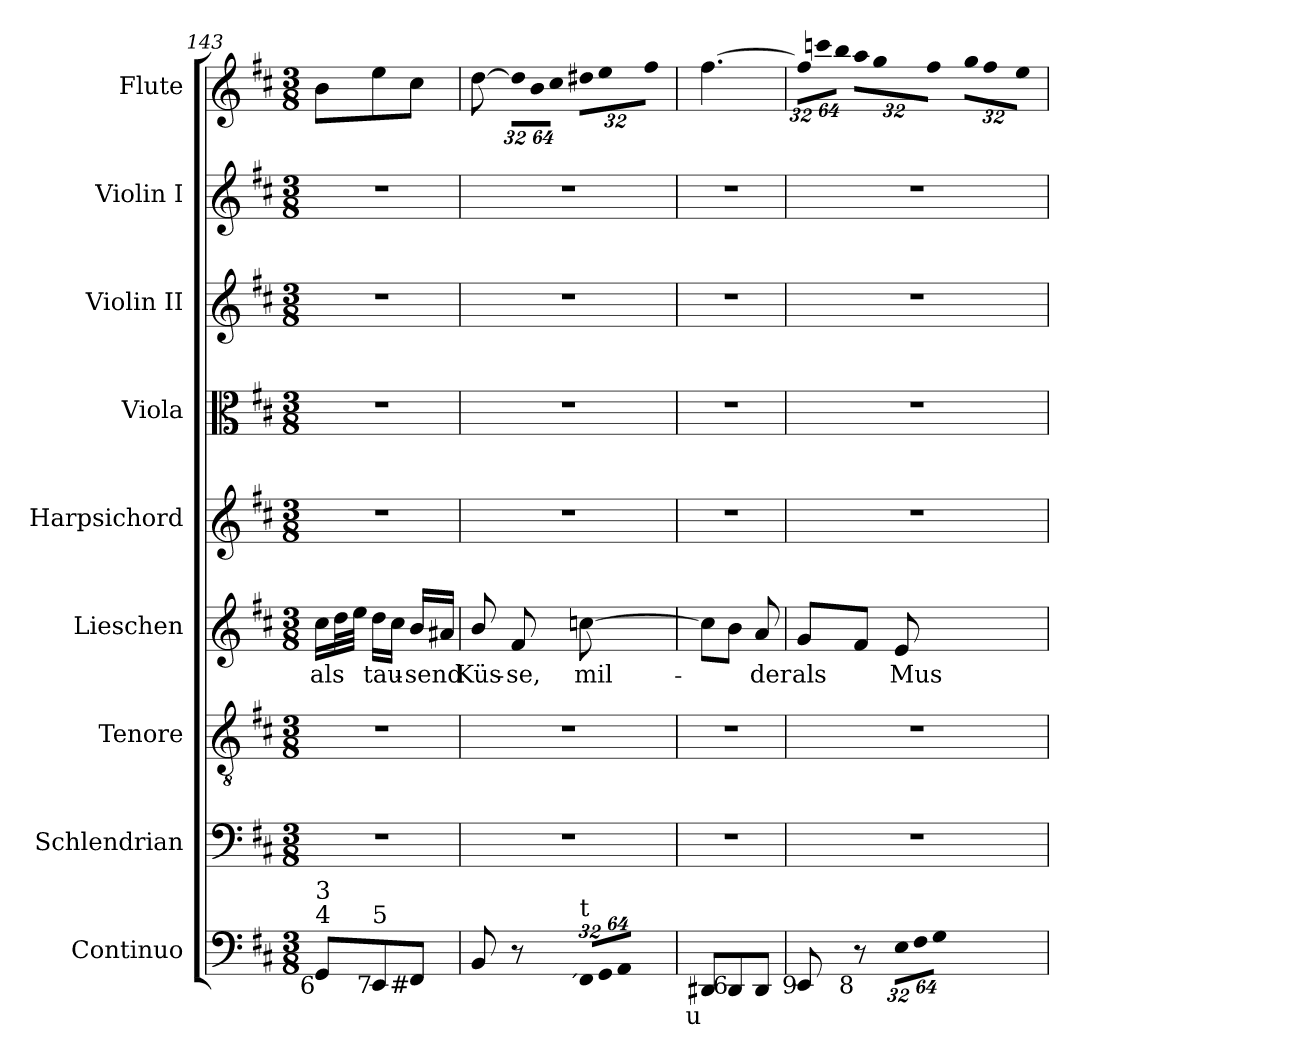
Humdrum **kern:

**kern	**kern	**kern	**kern	**text	**kern	**kern	**kern	**kern	**kern
*part9	*part8	*part7	*part6	*part6	*part5	*part4	*part3	*part2	*part1
*staff9	*staff8	*staff7	*staff6	*staff6	*staff5	*staff4	*staff3	*staff2	*staff1
*I"Continuo	*I"Schlendrian	*I"Tenore	*I"Lieschen	*	*I"Harpsichord	*I"Viola	*I"Violin II	*I"Violin I	*I"Flute
*I'Continuo	*I'Schlendrian	*I'Tenore	*I'Lieschen	*	*	*I'Viola	*	*	*
*clefF4	*clefF4	*clefGv2	*clefG2	*	*clefG2	*clefC3	*clefG2	*clefG2	*clefG2
*	*	*ITrd7c12	*	*	*	*	*	*	*
*k[f#c#]	*k[f#c#]	*k[f#c#]	*k[f#c#]	*	*k[f#c#]	*k[f#c#]	*k[f#c#]	*k[f#c#]	*k[f#c#]
*D:	*D:	*D:	*D:	*	*D:	*D:	*D:	*D:	*D:
*M3/8	*M3/8	*M3/8	*M3/8	*	*M3/8	*M3/8	*M3/8	*M3/8	*M3/8
=143	=143	=143	=143	=143	=143	=143	=143	=143	=143
!	!LO:N:vis=1	!LO:N:vis=1	!	!	!	!	!	!	!
!LO:TX:b:rj:t=6	!	!	!	!	!	!	!	!	!
!LO:TX:t=4	!	!	!	!	!	!	!	!	!
!LO:TX:t=3	!	!	!	!	!	!	!	!	!
!	!	!	!	!LO:LY:b:color=#000000	!LO:N:vis=1	!LO:N:vis=1	!LO:N:vis=1	!LO:N:vis=1	!
8GGi/L	4.r	4.r	16cc#i\LL	als	4.r	4.r	4.r	4.r	8bi\L
.	.	.	32ddi\L	.	.	.	.	.	.
.	.	.	32eei\JJJ	.	.	.	.	.	.
!LO:TX:b:rj:t=7	!	!	!	!	!	!	!	!	!
!LO:TX:t=5	!	!	!	!	!	!	!	!	!
!	!	!	!	!LO:LY:b:color=#000000	!	!	!	!	!
8EEi/	.	.	16ddi\LL	tau-	.	.	.	.	8eei\
.	.	.	16cc#i\JJ	.	.	.	.	.	.
!LO:TX:b:rj:t=#	!	!	!	!	!	!	!	!	!
!	!	!	!	!LO:LY:b:color=#000000	!	!	!	!	!
8FF#i/J	.	.	16bi/LL	-send	.	.	.	.	8cc#i\J
.	.	.	16a#Xi/JJ	.	.	.	.	.	.
!!LO:LB:g=z
=144	=144	=144	=144	=144	=144	=144	=144	=144	=144
!	!LO:N:vis=1	!LO:N:vis=1	!	!	!	!	!	!	!
!	!	!	!	!LO:LY:b:color=#000000	!LO:N:vis=1	!LO:N:vis=1	!LO:N:vis=1	!LO:N:vis=1	!
8BBi/	4.r	4.r	8bi/	Küs-	4.r	4.r	4.r	4.r	[8ddi\
!	!	!	!	!LO:LY:b:color=#000000	!	!	!	!	!
*	*	*	*	*	*	*	*	*	*Xbrackettup
!	!	!	!	!	!	!	!	!	!LO:N:vis=16
8r	.	.	8f#i/	-se,	.	.	.	.	512%21ddi\LL]
!	!	!	!	!	!	!	!	!	!LO:N:vis=16
.	.	.	.	.	.	.	.	.	1024%43bi\
!	!	!	!	!	!	!	!	!	!LO:N:vis=16
.	.	.	.	.	.	.	.	.	1024%43cc#i\JJ
*Xbrackettup	*	*	*	*	*	*	*	*	*
!LO:N:vis=16	!	!	!	!	!	!	!	!	!
!LO:TX:b:rj:t=´	!	!	!	!	!	!	!	!	!
!LO:TX:t=t	!	!	!	!	!	!	!	!	!
!	!	!	!	!LO:LY:b:color=#000000	!	!	!	!	!LO:N:vis=16
512%21FF#i/LL	.	.	[8ccni\	mil-	.	.	.	.	512%21dd#Xi\LL
!LO:N:vis=16	!	!	!	!	!	!	!	!	!LO:N:vis=16
1024%43GGi/	.	.	.	.	.	.	.	.	1024%43eei\
!LO:N:vis=16	!	!	!	!	!	!	!	!	!LO:N:vis=16
1024%43AAi/JJ	.	.	.	.	.	.	.	.	1024%43ff#i\JJ
=145	=145	=145	=145	=145	=145	=145	=145	=145	=145
!LO:TX:b:rj:t=u	!	!	!	!	!	!	!	!	!
!	!LO:N:vis=1	!LO:N:vis=1	!	!	!LO:N:vis=1	!LO:N:vis=1	!LO:N:vis=1	!LO:N:vis=1	!
8DD#Xi/L	4.r	4.r	8cci\L]	.	4.r	4.r	4.r	4.r	[4.ff#i\
!LO:TX:b:rj:t=6	!	!	!	!	!	!	!	!	!
8DD#i/	.	.	8bi\J	.	.	.	.	.	.
!	!	!	!	!LO:LY:b:color=#000000	!	!	!	!	!
8DD#i/J	.	.	8ai/	-der	.	.	.	.	.
=146	=146	=146	=146	=146	=146	=146	=146	=146	=146
!	!LO:N:vis=1	!LO:N:vis=1	!	!	!	!	!	!	!
!LO:TX:b:rj:t=9	!	!	!	!	!	!	!	!	!
!	!	!	!	!LO:LY:b:color=#000000	!LO:N:vis=1	!LO:N:vis=1	!LO:N:vis=1	!LO:N:vis=1	!LO:N:vis=16
8EEi/	4.r	4.r	8gi/L	als	4.r	4.r	4.r	4.r	512%21ff#i\LL]
!	!	!	!	!	!	!	!	!	!LO:N:vis=16
.	.	.	.	.	.	.	.	.	1024%43cccni\
!	!	!	!	!	!	!	!	!	!LO:N:vis=16
.	.	.	.	.	.	.	.	.	1024%43bbi\JJ
!LO:TX:b:rj:t=8	!	!	!	!	!	!	!	!	!
!	!	!	!	!	!	!	!	!	!LO:N:vis=16
8r	.	.	8f#i/J	.	.	.	.	.	512%21aai\LL
!	!	!	!	!	!	!	!	!	!LO:N:vis=16
.	.	.	.	.	.	.	.	.	1024%43ggi\
!	!	!	!	!	!	!	!	!	!LO:N:vis=16
.	.	.	.	.	.	.	.	.	1024%43ff#i\JJ
!LO:N:vis=16	!	!	!	!	!	!	!	!	!
!	!	!	!	!LO:LY:b:color=#000000	!	!	!	!	!LO:N:vis=16
512%21Ei\LL	.	.	8ei/	Mus-	.	.	.	.	512%21ggi\LL
!LO:N:vis=16	!	!	!	!	!	!	!	!	!LO:N:vis=16
1024%43F#i\	.	.	.	.	.	.	.	.	1024%43ff#i\
!LO:N:vis=16	!	!	!	!	!	!	!	!	!LO:N:vis=16
1024%43Gi\JJ	.	.	.	.	.	.	.	.	1024%43eei\JJ
=	=	=	=	=	=	=	=	=	=
*-	*-	*-	*-	*-	*-	*-	*-	*-	*-
